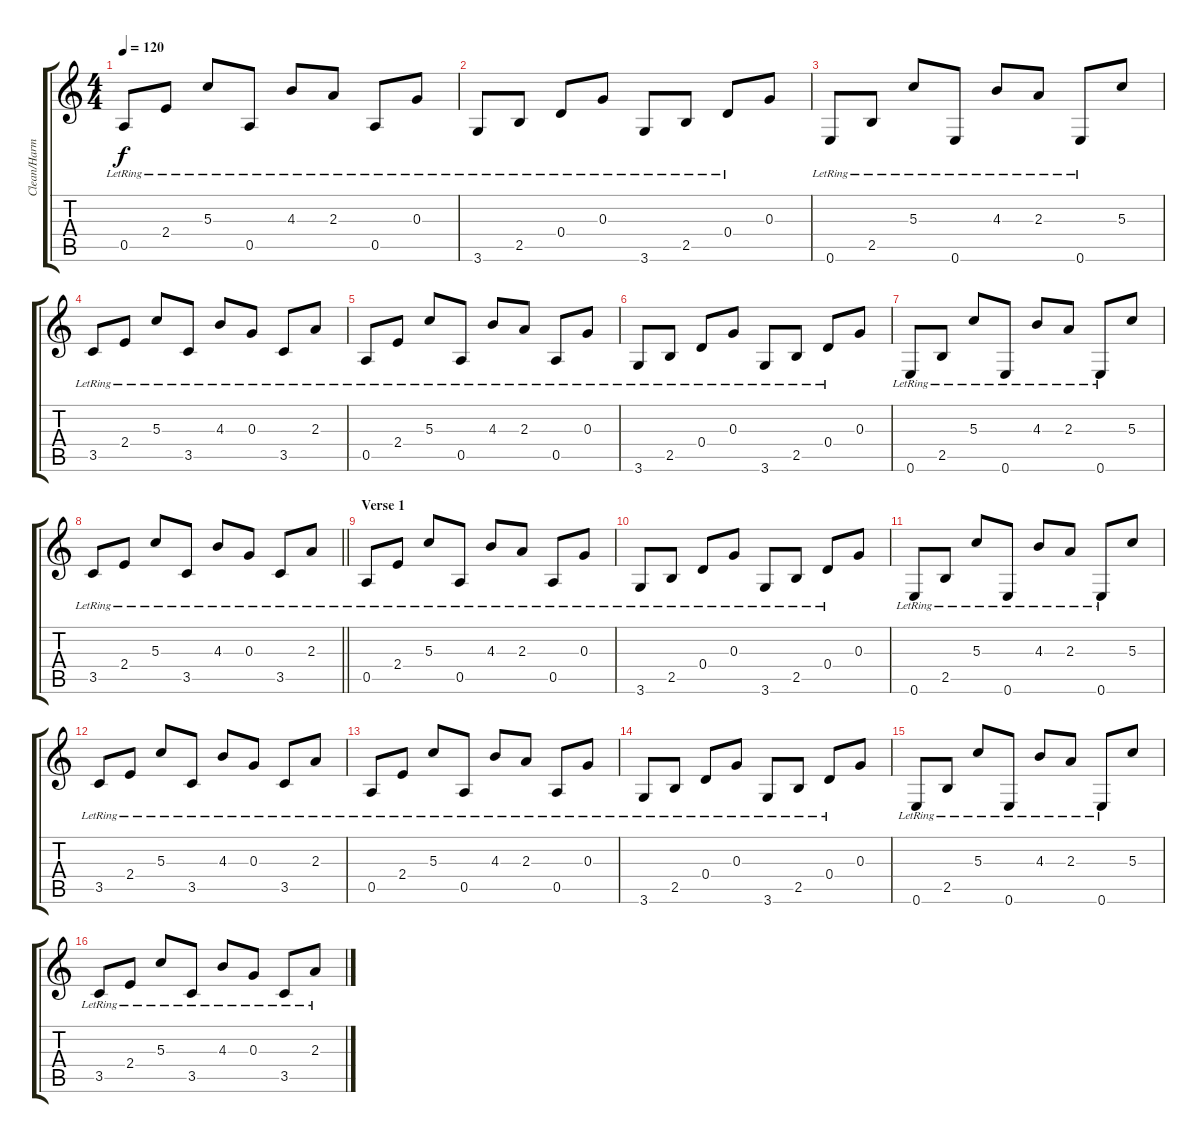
\track ("Clean/Harmony Rhythm Gtr." "Clean/Harm") {instrument electricguitarclean}
\staff {score tabs}
\tuning (E4 B3 G3 D3 A2 E2) {hide}
\ts (4 4)
\tempo 120
\clef g2
\ks c
0.5{lr}.8{dy f} 2.4{lr}.8 5.3{lr}.8 0.5{lr}.8 4.3{lr}.8 2.3{lr}.8 0.5{lr}.8 0.3{lr}.8 |
3.6{lr}.8 2.5{lr}.8 0.4{lr}.8 0.3{lr}.8 3.6{lr}.8 2.5{lr}.8 0.4{lr}.8 0.3.8 |
0.6{lr}.8 2.5{lr}.8 5.3{lr}.8 0.6{lr}.8 4.3{lr}.8 2.3{lr}.8 0.6{lr}.8 5.3.8 |
3.5{lr}.8 2.4{lr}.8 5.3{lr}.8 3.5{lr}.8 4.3{lr}.8 0.3{lr}.8 3.5{lr}.8 2.3{lr}.8 |
0.5{lr}.8 2.4{lr}.8 5.3{lr}.8 0.5{lr}.8 4.3{lr}.8 2.3{lr}.8 0.5{lr}.8 0.3{lr}.8 |
3.6{lr}.8 2.5{lr}.8 0.4{lr}.8 0.3{lr}.8 3.6{lr}.8 2.5{lr}.8 0.4{lr}.8 0.3.8 |
0.6{lr}.8 2.5{lr}.8 5.3{lr}.8 0.6{lr}.8 4.3{lr}.8 2.3{lr}.8 0.6{lr}.8 5.3.8 |
\barLineRight lightlight
3.5{lr}.8 2.4{lr}.8 5.3{lr}.8 3.5{lr}.8 4.3{lr}.8 0.3{lr}.8 3.5{lr}.8 2.3{lr}.8 |
\section ("" "Verse 1")
0.5{lr}.8 2.4{lr}.8 5.3{lr}.8 0.5{lr}.8 4.3{lr}.8 2.3{lr}.8 0.5{lr}.8 0.3{lr}.8 |
3.6{lr}.8 2.5{lr}.8 0.4{lr}.8 0.3{lr}.8 3.6{lr}.8 2.5{lr}.8 0.4{lr}.8 0.3.8 |
0.6{lr}.8 2.5{lr}.8 5.3{lr}.8 0.6{lr}.8 4.3{lr}.8 2.3{lr}.8 0.6{lr}.8 5.3.8 |
3.5{lr}.8 2.4{lr}.8 5.3{lr}.8 3.5{lr}.8 4.3{lr}.8 0.3{lr}.8 3.5{lr}.8 2.3{lr}.8 |
0.5{lr}.8 2.4{lr}.8 5.3{lr}.8 0.5{lr}.8 4.3{lr}.8 2.3{lr}.8 0.5{lr}.8 0.3{lr}.8 |
3.6{lr}.8 2.5{lr}.8 0.4{lr}.8 0.3{lr}.8 3.6{lr}.8 2.5{lr}.8 0.4{lr}.8 0.3.8 |
0.6{lr}.8 2.5{lr}.8 5.3{lr}.8 0.6{lr}.8 4.3{lr}.8 2.3{lr}.8 0.6{lr}.8 5.3.8 |
3.5{lr}.8 2.4{lr}.8 5.3{lr}.8 3.5{lr}.8 4.3{lr}.8 0.3{lr}.8 3.5{lr}.8 2.3{lr}.8
